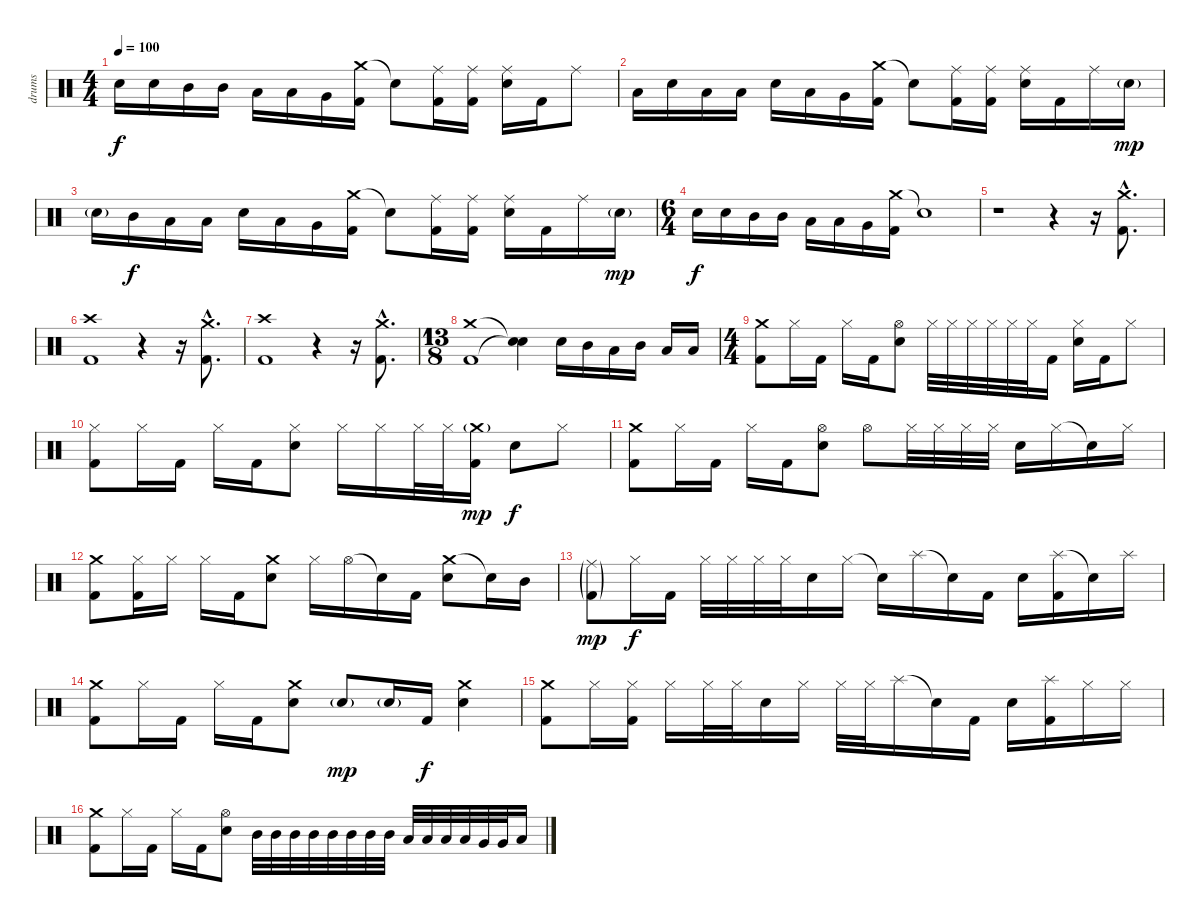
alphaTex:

\track ("drums" "drums") {instrument percussion}
\staff {score}
\articulation defaults
\ts (4 4)
\tempo 100
\clef neutral
\ks c "Snare (hit) 2".16{dy f} "Snare (hit) 2".16 "Mid Tom (hit)".16 "Mid Tom (hit)".16 "Low Tom (hit)".16 "Low Tom (hit)".16 "Very Low Tom (hit)".16
("Crash medium (hit)" "Kick (hit) 2").16 "Snare (hit)"{t}.8 ("Ride (middle)" "Kick (hit) 2").16 ("Ride (middle)" "Kick (hit) 2").16 ("Ride (middle)" "Snare (hit) 2").16 "Kick (hit) 2".16 "Ride (middle)".8 |
"Low Tom (hit)".16 "Snare (hit) 2".16 "Low Tom (hit)".16 "Low Tom (hit)".16 "Snare (hit) 2".16 "Low Tom (hit)".16 "Very Low Tom (hit)".16 ("Crash medium (hit)" "Kick (hit) 2").16 "Snare (hit)"{t}.8 ("Ride (middle)" "Kick (hit) 2").16 ("Ride (middle)" "Kick (hit) 2").16 ("Ride (middle)" "Snare (hit) 2").16 "Kick (hit) 2".16 "Ride (middle)".16 "Snare (hit) 2"{g}.16{dy mp} |
"Snare (hit) 2"{g}.16 "Mid Tom (hit)".16{dy f} "Low Tom (hit)".16 "Low Tom (hit)".16 "Snare (hit) 2".16 "Low Tom (hit)".16 "Very Low Tom (hit)".16 ("Crash medium (hit)" "Kick (hit) 2").16 "Snare (hit)"{t}.8 ("Ride (middle)" "Kick (hit) 2").16 ("Ride (middle)" "Kick (hit) 2").16 ("Ride (middle)" "Snare (hit) 2").16 "Kick (hit) 2".16 "Ride (middle)".16 "Snare (hit) 2"{g}.16{dy mp} |
\ts (6 4)
"Snare (hit) 2".16{dy f} "Snare (hit) 2".16 "Mid Tom (hit)".16 "Mid Tom (hit)".16 "Low Tom (hit)".16 "Low Tom (hit)".16 "Very Low Tom (hit)".16 ("Crash medium (hit)" "Kick (hit) 2").16 "Snare (hit)"{t}.1 |
r.1 r.4 r.16 ("Crash medium (hit)"{hac} "Kick (hit) 2"{hac}).8{d} |
("Crash high (hit)" "Kick (hit) 2").1 r.4 r.16 ("Crash medium (hit)"{hac} "Kick (hit) 2"{hac}).8{d} |
("Crash high (hit)" "Kick (hit) 2").1 r.4 r.16 ("Crash medium (hit)"{hac} "Kick (hit) 2"{hac}).8{d} |
\ts (13 8)
("Crash medium (hit)" "Kick (hit) 2").1 ("Snare (hit)"{t} "Snare (hit)"{t}).4 "Snare (hit) 2".16 "Mid Tom (hit)".16 "Low Tom (hit)".16 "Mid Tom (hit)".16 "Low Tom (hit)".16 "Low Tom (hit)".16 |
\ts (4 4)
("Crash medium (hit)" "Kick (hit) 2").8 "Hi-Hat (closed)".16 "Kick (hit) 2".16 "Hi-Hat (closed)".16 "Kick (hit) 2".16 ("Hi-Hat (open)" "Snare (hit) 2").8 "Hi-Hat (closed)".32 "Hi-Hat (closed)".32 "Hi-Hat (closed)".32 "Hi-Hat (closed)".32 "Hi-Hat (closed)".32 "Hi-Hat (closed)".32 "Kick (hit) 2".16 ("Hi-Hat (closed)" "Snare (hit) 2").16 "Kick (hit) 2".16 "Hi-Hat (closed)".8 |
("Hi-Hat (closed)" "Kick (hit) 2").8 "Hi-Hat (closed)".16 "Kick (hit) 2".16 "Hi-Hat (closed)".16 "Kick (hit) 2".16 ("Hi-Hat (closed)" "Snare (hit) 2").8 "Hi-Hat (closed)".16 "Hi-Hat (closed)".16 "Hi-Hat (closed)".32 "Hi-Hat (closed)".32 ("Crash medium (hit)"{g} "Kick (hit) 2").16{dy mp} "Snare (hit) 2".8{dy f} "Hi-Hat (closed)".8 |
("Crash medium (hit)" "Kick (hit) 2").8 "Hi-Hat (closed)".16 "Kick (hit) 2".16 "Hi-Hat (closed)".16 "Kick (hit) 2".16 ("Hi-Hat (open)" "Snare (hit) 2").8 "Hi-Hat (open)".8 "Hi-Hat (closed)".32 "Hi-Hat (closed)".32 "Hi-Hat (closed)".32 "Hi-Hat (closed)".32 "Snare (hit) 2".16 "Hi-Hat (closed)".16 "Snare (hit)"{t}.16 "Hi-Hat (closed)".16 |
("Crash medium (hit)" "Kick (hit) 2").8 ("Hi-Hat (closed)" "Kick (hit) 2").16 "Hi-Hat (closed)".16 "Hi-Hat (closed)".16 "Kick (hit) 2".16 ("Crash medium (hit)" "Snare (hit) 2").8 "Hi-Hat (closed)".16 "Hi-Hat (open)".16 "Snare (hit)"{t}.16 "Kick (hit) 2".16 ("Crash medium (hit)" "Snare (hit) 2").8 "Snare (hit)"{t}.16 "Mid Tom (hit)".16 |
("Ride (middle)"{g} "Kick (hit) 2"{g}).8{dy mp} "Hi-Hat (closed)".16{dy f} "Kick (hit) 2".16 "Hi-Hat (closed)".32 "Hi-Hat (closed)".32 "Hi-Hat (closed)".32 "Hi-Hat (closed)".32 "Snare (hit) 2".16 "Hi-Hat (closed)".16 "Snare (hit)"{t}.16 "Splash (hit)".16 "Snare (hit)"{t}.16 "Kick (hit) 2".16 "Snare (hit) 2".16 ("Splash (hit)" "Kick (hit) 2").16 "Snare (hit)"{t}.16 "Splash (hit)".16 |
("Crash medium (hit)" "Kick (hit) 2").8 "Hi-Hat (closed)".16 "Kick (hit) 2".16 "Hi-Hat (closed)".16 "Kick (hit) 2".16 ("Crash medium (hit)" "Snare (hit) 2").8 "Snare (hit) 2"{g}.8{dy mp} "Snare (hit) 2"{g}.16 "Kick (hit) 2".16{dy f} ("Crash medium (hit)" "Snare (hit) 2").4 |
("Crash medium (hit)" "Kick (hit) 2").8 "Hi-Hat (closed)".16 ("Hi-Hat (closed)" "Kick (hit) 2").16 "Hi-Hat (closed)".16 "Hi-Hat (closed)".32 "Hi-Hat (closed)".32 "Snare (hit) 2".16 "Hi-Hat (closed)".16 "Hi-Hat (closed)".32 "Hi-Hat (closed)".32 "Splash (hit)".16 "Snare (hit)"{t}.16 "Kick (hit) 2".16 "Snare (hit) 2".16 ("Splash (hit)" "Kick (hit) 2").16 "Hi-Hat (closed)".16 "Hi-Hat (closed)".16 |
("Crash medium (hit)" "Kick (hit) 2").8 "Hi-Hat (closed)".16 "Kick (hit) 2".16 "Hi-Hat (closed)".16 "Kick (hit) 2".16 ("Hi-Hat (open)" "Snare (hit) 2").8 "Mid Tom (hit)".32 "Mid Tom (hit)".32 "Mid Tom (hit)".32 "Mid Tom (hit)".32 "Mid Tom (hit)".32 "Mid Tom (hit)".32 "Mid Tom (hit)".32 "Mid Tom (hit)".32 "Low Tom (hit)".32 "Low Tom (hit)".32 "Low Tom (hit)".32 "Low Tom (hit)".32 "Very Low Tom (hit)".32 "Very Low Tom (hit)".32 "Low Floor Tom (hit)".16
